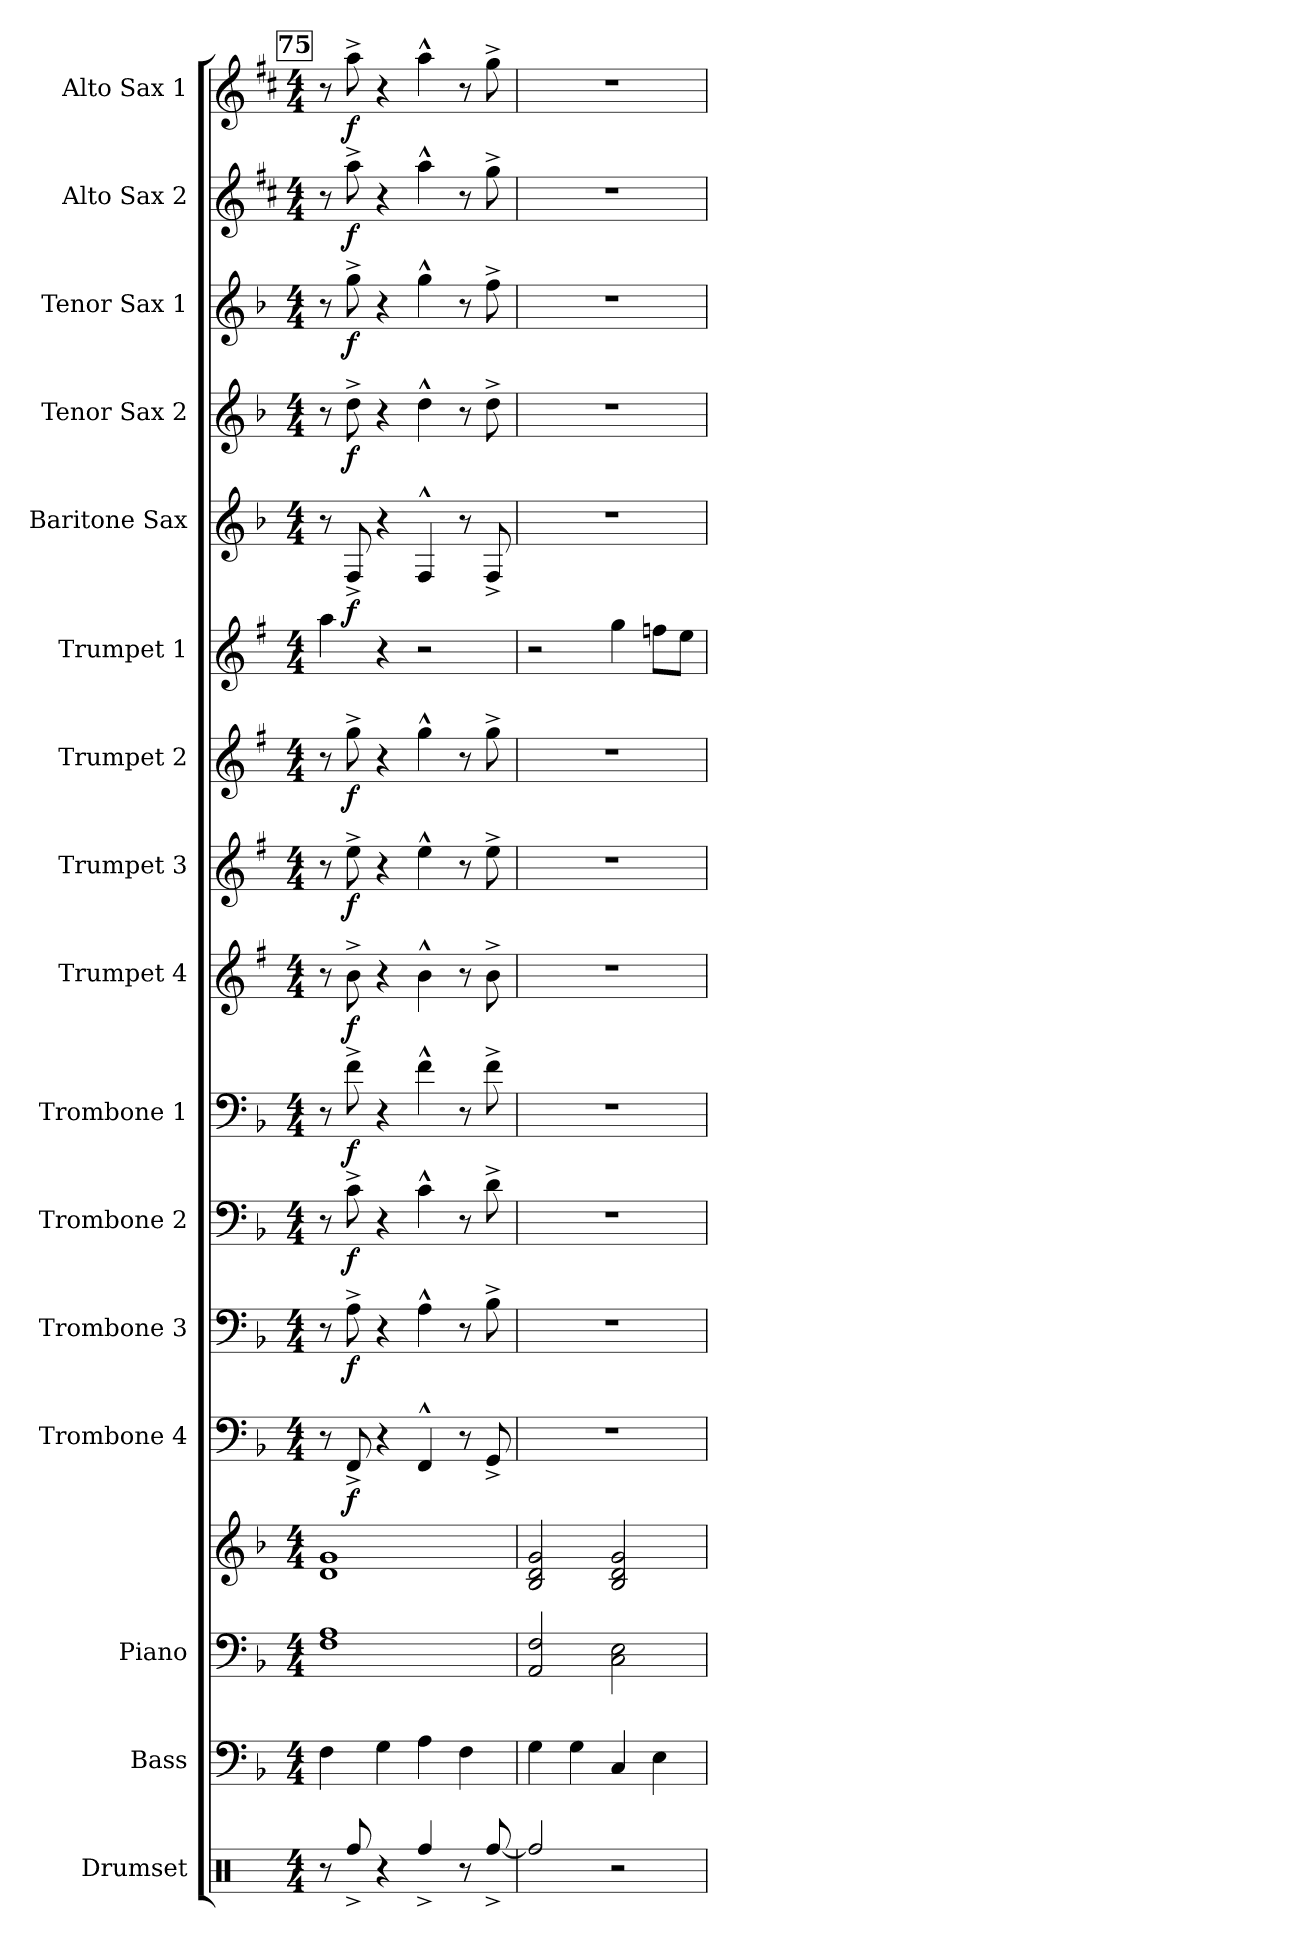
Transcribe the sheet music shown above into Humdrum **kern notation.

**kern	**kern	**kern	**kern	**kern	**dynam	**kern	**dynam	**kern	**dynam	**kern	**dynam	**kern	**dynam	**kern	**dynam	**kern	**dynam	**kern	**kern	**dynam	**kern	**dynam	**kern	**dynam	**kern	**dynam	**kern	**dynam
*part16	*part15	*part14	*part14	*part13	*part13	*part12	*part12	*part11	*part11	*part10	*part10	*part9	*part9	*part8	*part8	*part7	*part7	*part6	*part5	*part5	*part4	*part4	*part3	*part3	*part2	*part2	*part1	*part1
*staff17	*staff16	*staff15	*staff14	*staff13	*staff13	*staff12	*staff12	*staff11	*staff11	*staff10	*staff10	*staff9	*staff9	*staff8	*staff8	*staff7	*staff7	*staff6	*staff5	*staff5	*staff4	*staff4	*staff3	*staff3	*staff2	*staff2	*staff1	*staff1
*I"Drumset	*I"Bass	*I"Piano	*	*I"Trombone 4	*	*I"Trombone 3	*	*I"Trombone 2	*	*I"Trombone 1	*	*I"Trumpet 4	*	*I"Trumpet 3	*	*I"Trumpet 2	*	*I"Trumpet 1	*I"Baritone Sax	*	*I"Tenor Sax 2	*	*I"Tenor Sax 1	*	*I"Alto Sax 2	*	*I"Alto Sax 1	*
*I'Drs.	*I'Bass	*I'Piano	*	*I'Tbn. 4	*	*I'Tbn. 3	*	*I'Tbn. 2	*	*I'Tbn. 1	*	*I'Tpt. 4	*	*I'Tpt. 3	*	*I'Tpt. 2	*	*I'Tpt. 1	*I'Bari	*	*I'Tenor 2	*	*I'Tenor 1	*	*I'Alto 2	*	*I'Alto 1	*
*clefX	*clefF4	*clefF4	*clefG2	*clefF4	*	*clefF4	*	*clefF4	*	*clefF4	*	*clefG2	*	*clefG2	*	*clefG2	*	*clefG2	*clefG2	*	*clefG2	*	*clefG2	*	*clefG2	*	*clefG2	*
*	*ITrd7c12	*	*	*	*	*	*	*	*	*	*	*ITrd1c2	*	*ITrd1c2	*	*ITrd1c2	*	*ITrd1c2	*ITrd12c21	*	*ITrd8c14	*	*ITrd8c14	*	*ITrd5c9	*	*ITrd5c9	*
*k[]	*k[b-]	*k[b-]	*k[b-]	*k[b-]	*	*k[b-]	*	*k[b-]	*	*k[b-]	*	*k[b-]	*	*k[b-]	*	*k[b-]	*	*k[b-]	*k[b-]	*	*k[b-]	*	*k[b-]	*	*k[b-]	*	*k[b-]	*
*M4/4	*M4/4	*M4/4	*M4/4	*M4/4	*	*M4/4	*	*M4/4	*	*M4/4	*	*M4/4	*	*M4/4	*	*M4/4	*	*M4/4	*M4/4	*	*M4/4	*	*M4/4	*	*M4/4	*	*M4/4	*
!!LO:REH:place=s1:a:fs=14:t=75
=111	=111	=111	=111	=111	=111	=111	=111	=111	=111	=111	=111	=111	=111	=111	=111	=111	=111	=111	=111	=111	=111	=111	=111	=111	=111	=111	=111	=111
*^	*	*	*	*	*	*	*	*	*	*	*	*	*	*	*	*	*	*	*	*	*	*	*	*	*	*	*	*
8r	4R\	4FF\	1F 1A	1d 1g	8r	.	8r	.	8r	.	8r	.	8r	.	8r	.	8r	.	4gg\	8r	.	8r	.	8r	.	8r	.	8r	.
!	!	!	!	!	!	!LO:DY:b	!	!LO:DY:b	!	!LO:DY:b	!	!LO:DY:b	!	!LO:DY:b	!	!LO:DY:b	!	!LO:DY:b	!	!	!LO:DY:b	!	!LO:DY:b	!	!LO:DY:b	!	!LO:DY:b	!	!LO:DY:b
8Rff^/	.	.	.	.	8FF^/	f	8A^\	f	8c^\	f	8f^\	f	8a^\	f	8dd^\	f	8ff^\	f	.	8FF^/	f	8d^\	f	8g^\	f	8cc^\	f	8cc^\	f
4r	4R\	4GG\	.	.	4r	.	4r	.	4r	.	4r	.	4r	.	4r	.	4r	.	4r	4r	.	4r	.	4r	.	4r	.	4r	.
4Rff^/	4R\	4AA\	.	.	4FF^^/	.	4A^^\	.	4c^^\	.	4f^^\	.	4a^^\	.	4dd^^\	.	4ff^^\	.	2r	4FF^^/	.	4d^^\	.	4g^^\	.	4cc^^\	.	4cc^^\	.
8r	4R\	4FF\	.	.	8r	.	8r	.	8r	.	8r	.	8r	.	8r	.	8r	.	.	8r	.	8r	.	8r	.	8r	.	8r	.
[8Rff^/	.	.	.	.	8GG^/	.	8B-^\	.	8d^\	.	8f^\	.	8a^\	.	8dd^\	.	8ff^\	.	.	8FF^/	.	8d^\	.	8f^\	.	8b-^\	.	8b-^\	.
!!LO:PB:g=z
=112	=112	=112	=112	=112	=112	=112	=112	=112	=112	=112	=112	=112	=112	=112	=112	=112	=112	=112	=112	=112	=112	=112	=112	=112	=112	=112	=112	=112	=112
2Rff/]	4R\	4GG\	2AA/ 2F/	2B-/ 2d/ 2g/	1r	.	1r	.	1r	.	1r	.	1r	.	1r	.	1r	.	2r	1r	.	1r	.	1r	.	1r	.	1r	.
.	4R\	4GG\	.	.	.	.	.	.	.	.	.	.	.	.	.	.	.	.	.	.	.	.	.	.	.	.	.	.	.
2r	4R\	4CC/	2C\ 2E\	2B-/ 2d/ 2g/	.	.	.	.	.	.	.	.	.	.	.	.	.	.	4ff\	.	.	.	.	.	.	.	.	.	.
.	4R\	4EE\	.	.	.	.	.	.	.	.	.	.	.	.	.	.	.	.	8ee-X\L	.	.	.	.	.	.	.	.	.	.
.	.	.	.	.	.	.	.	.	.	.	.	.	.	.	.	.	.	.	8dd\J	.	.	.	.	.	.	.	.	.	.
*v	*v	*	*	*	*	*	*	*	*	*	*	*	*	*	*	*	*	*	*	*	*	*	*	*	*	*	*	*	*
=	=	=	=	=	=	=	=	=	=	=	=	=	=	=	=	=	=	=	=	=	=	=	=	=	=	=	=	=
*-	*-	*-	*-	*-	*-	*-	*-	*-	*-	*-	*-	*-	*-	*-	*-	*-	*-	*-	*-	*-	*-	*-	*-	*-	*-	*-	*-	*-
